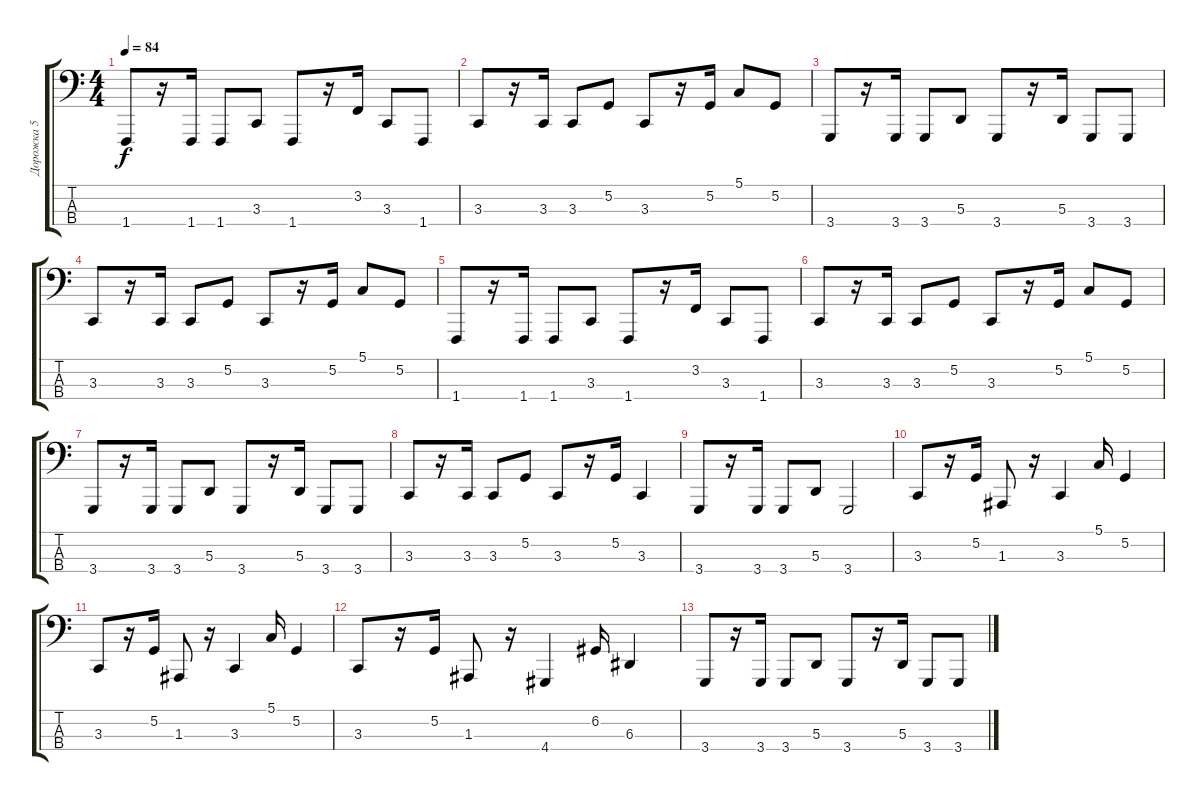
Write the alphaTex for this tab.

\track ("Дорожка 5" "Дорожка 5") {instrument fx7echoes}
\staff {score tabs}
\tuning (G2 D2 A1 E1) {hide}
\ts (4 4)
\tempo 84
\clef f4
\ks c
1.4.8{dy f} r.16 1.4.16 1.4.8 3.3.8 1.4.8 r.16 3.2.16 3.3.8 1.4.8 |
3.3.8 r.16 3.3.16 3.3.8 5.2.8 3.3.8 r.16 5.2.16 5.1.8 5.2.8 |
3.4.8 r.16 3.4.16 3.4.8 5.3.8 3.4.8 r.16 5.3.16 3.4.8 3.4.8 |
3.3.8 r.16 3.3.16 3.3.8 5.2.8 3.3.8 r.16 5.2.16 5.1.8 5.2.8 |
1.4.8 r.16 1.4.16 1.4.8 3.3.8 1.4.8 r.16 3.2.16 3.3.8 1.4.8 |
3.3.8 r.16 3.3.16 3.3.8 5.2.8 3.3.8 r.16 5.2.16 5.1.8 5.2.8 |
3.4.8 r.16 3.4.16 3.4.8 5.3.8 3.4.8 r.16 5.3.16 3.4.8 3.4.8 |
3.3.8 r.16 3.3.16 3.3.8 5.2.8 3.3.8 r.16 5.2.16 3.3.4 |
3.4.8 r.16 3.4.16 3.4.8 5.3.8 3.4.2 |
3.3.8 r.16 5.2.16 1.3.8 r.16 3.3.4 5.1.16 5.2.4 |
3.3.8 r.16 5.2.16 1.3.8 r.16 3.3.4 5.1.16 5.2.4 |
3.3.8 r.16 5.2.16 1.3.8 r.16 4.4.4 6.2.16 6.3.4 |
3.4.8 r.16 3.4.16 3.4.8 5.3.8 3.4.8 r.16 5.3.16 3.4.8 3.4.8
